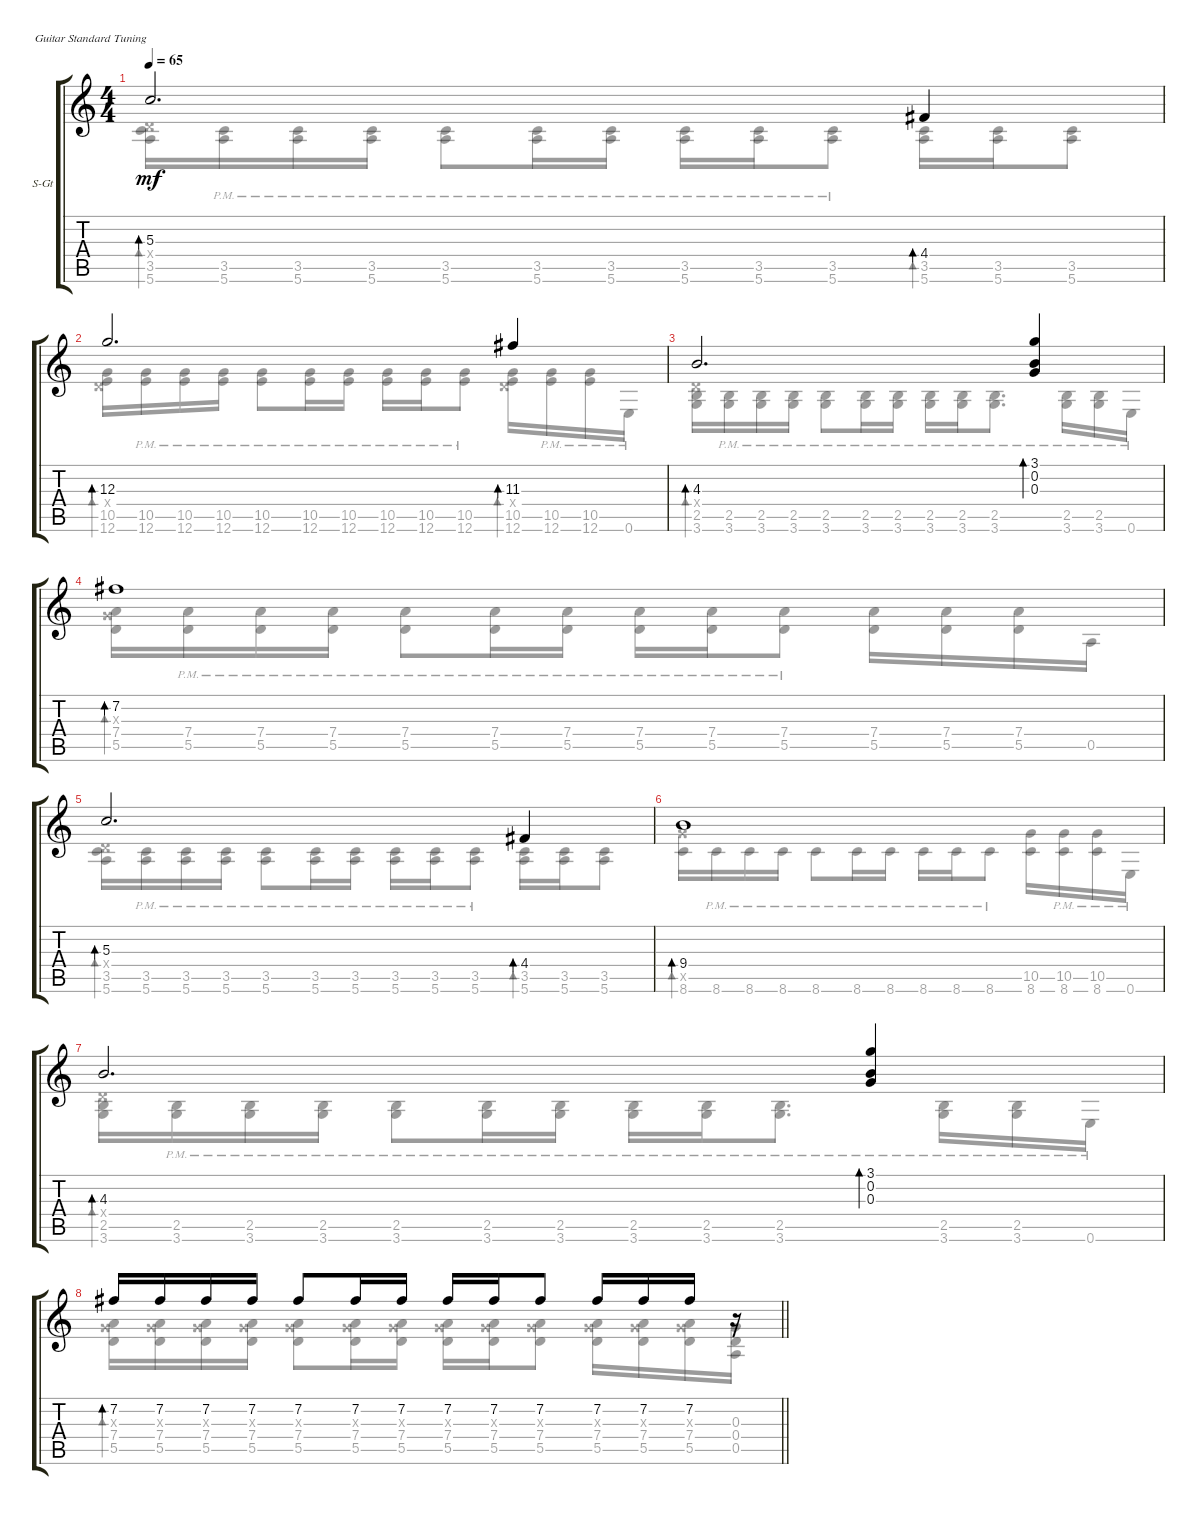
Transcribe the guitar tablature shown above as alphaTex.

\defaultSystemsLayout 4
\bracketExtendMode groupsimilarinstruments
\firstSystemTrackNameOrientation horizontal
\otherSystemsTrackNameOrientation horizontal
\track ("Steel Guitar" "S-Gt") {instrument acousticguitarsteel}
\staff {score tabs}
\tuning (E4 B3 G3 D3 A2 E2)
\voice
\ts (4 4)
\scale
0.487302
\tempo 65
\accidentals auto
\clef g2
\ottava regular
\simile none
\ks aminor
5.3.2{d bd 30 dy mf} 4.4.4{bd 30} |
\scale
0.512821 12.3.2{d bd 30} 11.3.4{bd 30} |
\scale
0.522857 4.3.2{d bd 30} (3.1 0.2 0.3).4{bd 30} |
\scale
0.477208 7.2.1{bd 30} |
\scale
0.516136 5.3.2{d bd 30} 4.4.4{bd 30} |
\scale
0.483871 9.4.1{bd 30} |
\scale
0.477391 4.3.2{d bd 30} (3.1 0.2 0.3).4{bd 30} |
\scale
0.522719
\barLineRight lightlight
7.2.16{bd 30} 7.2.16 7.2.16 7.2.16 7.2.8 7.2.16 7.2.16 7.2.16 7.2.16 7.2.8 7.2.16 7.2.16 7.2.16 r.16
\voice
\clef g2
\ottava regular
\simile none
\ks aminor
(5.6 3.5 0.4{x}).16{bd 30 dy mf} (5.6{pm} 3.5{pm}).16 (5.6{pm} 3.5{pm}).16 (5.6{pm} 3.5{pm}).16 (5.6{pm} 3.5{pm}).8 (5.6{pm} 3.5{pm}).16 (5.6{pm} 3.5{pm}).16 (5.6{pm} 3.5{pm}).16 (5.6{pm} 3.5{pm}).16 (5.6{pm} 3.5{pm}).8 (5.6 3.5).16{bd 0} (5.6 3.5).16 (5.6 3.5).8 |
(12.6 10.5 0.4{x}).16{bd 0} (12.6{pm} 10.5{pm}).16 (12.6{pm} 10.5{pm}).16 (12.6{pm} 10.5{pm}).16 (12.6{pm} 10.5{pm}).8 (12.6{pm} 10.5{pm}).16 (12.6{pm} 10.5{pm}).16 (12.6{pm} 10.5{pm}).16 (12.6{pm} 10.5{pm}).16 (12.6{pm} 10.5{pm}).8 (12.6 10.5 0.4{x}).16{bd 0} (12.6{pm} 10.5{pm}).16 (12.6{pm} 10.5{pm}).16 0.6{pm}.16 |
(3.6 2.5 0.4{x}).16{bd 0} (3.6{pm} 2.5{pm}).16 (3.6{pm} 2.5{pm}).16 (3.6{pm} 2.5{pm}).16 (3.6{pm} 2.5{pm}).8 (3.6{pm} 2.5{pm}).16 (3.6{pm} 2.5{pm}).16 (3.6{pm} 2.5{pm}).16 (3.6{pm} 2.5{pm}).16 (3.6{pm} 2.5{pm}).8{d} (3.6{pm} 2.5{pm}).16 (3.6{pm} 2.5{pm}).16 0.6{pm}.16 |
(7.4 5.5 0.3{x}).16{bd 0} (7.4{pm} 5.5{pm}).16 (7.4{pm} 5.5{pm}).16 (7.4{pm} 5.5{pm}).16 (7.4{pm} 5.5{pm}).8 (7.4{pm} 5.5{pm}).16 (7.4{pm} 5.5{pm}).16 (7.4{pm} 5.5{pm}).16 (7.4{pm} 5.5{pm}).16 (7.4{pm} 5.5{pm}).8 (7.4 5.5).16 (7.4 5.5).16 (7.4 5.5).16 0.5.16 |
(5.6 3.5 0.4{x}).16{bd 30} (5.6{pm} 3.5{pm}).16 (5.6{pm} 3.5{pm}).16 (5.6{pm} 3.5{pm}).16 (5.6{pm} 3.5{pm}).8 (5.6{pm} 3.5{pm}).16 (5.6{pm} 3.5{pm}).16 (5.6{pm} 3.5{pm}).16 (5.6{pm} 3.5{pm}).16 (5.6{pm} 3.5{pm}).8 (5.6 3.5).16{bd 0} (5.6 3.5).16 (5.6 3.5).8 |
(8.6 10.5{x}).16{bd 0} 8.6{pm}.16 8.6{pm}.16 8.6{pm}.16 8.6{pm}.8 8.6{pm}.16 8.6{pm}.16 8.6{pm}.16 8.6{pm}.16 8.6{pm}.8 (8.6 10.5).16 (8.6{pm} 10.5{pm}).16 (8.6{pm} 10.5{pm}).16 0.6{pm}.16 |
(3.6 2.5 0.4{x}).16{bd 0} (3.6{pm} 2.5{pm}).16 (3.6{pm} 2.5{pm}).16 (3.6{pm} 2.5{pm}).16 (3.6{pm} 2.5{pm}).8 (3.6{pm} 2.5{pm}).16 (3.6{pm} 2.5{pm}).16 (3.6{pm} 2.5{pm}).16 (3.6{pm} 2.5{pm}).16 (3.6{pm} 2.5{pm}).8{d} (3.6{pm} 2.5{pm}).16 (3.6{pm} 2.5{pm}).16 0.6{pm}.16 |
\barLineRight lightlight
(7.4 5.5 0.3{x}).16{bd 0} (7.4 5.5 0.3{x}).16 (7.4 5.5 0.3{x}).16 (7.4 5.5 0.3{x}).16 (7.4 5.5 0.3{x}).8 (7.4 5.5 0.3{x}).16 (7.4 5.5 0.3{x}).16 (7.4 5.5 0.3{x}).16 (7.4 5.5 0.3{x}).16 (7.4 5.5 0.3{x}).8 (7.4 5.5 0.3{x}).16 (7.4 5.5 0.3{x}).16 (7.4 5.5 0.3{x}).16 (0.5 0.3 0.4).16
